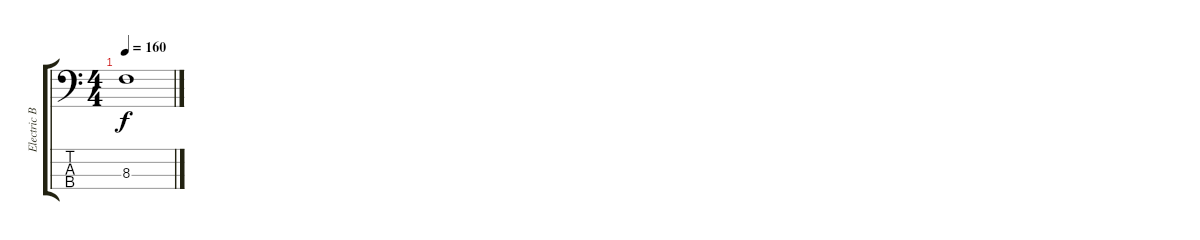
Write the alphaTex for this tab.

\track ("Electric Bass" "Electric B") {instrument electricbassfinger}
\staff {score tabs}
\tuning (G2 D2 A1 D1) {hide}
\ts (4 4)
\tempo 160
\clef f4
\ks c
8.3.1{dy f}
